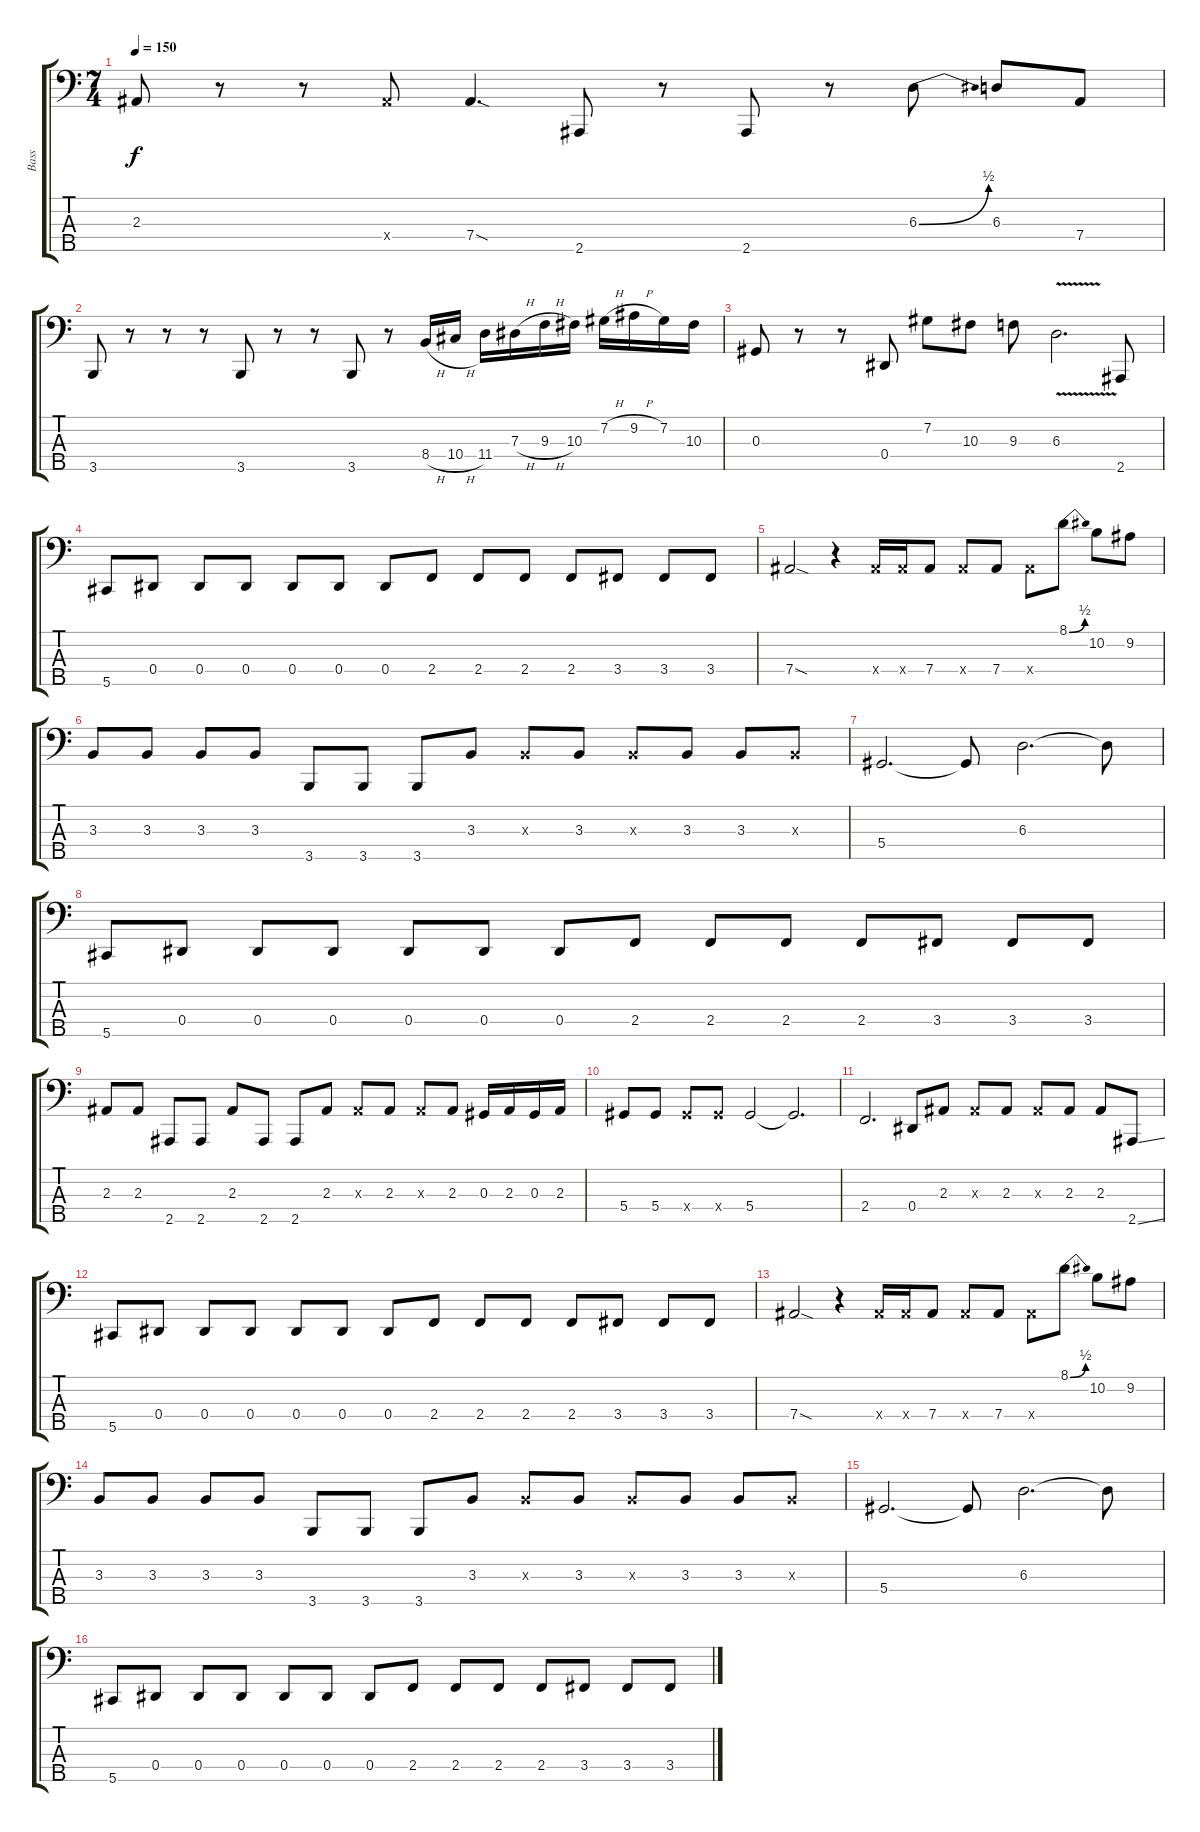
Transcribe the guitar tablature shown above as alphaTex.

\track ("Bass" "Bass") {instrument electricbassfinger}
\staff {score tabs}
\tuning (Gb2 Db2 Ab1 Eb1 Ab0) {hide}
\ts (7 4)
\tempo 150
\clef f4
\ks c
2.3.8{dy f} r.8 r.8 7.4{x}.8 7.4{sod}.4{d} 2.5.8 r.8 2.5.8 r.8 6.3{be (bend 0 0 60 2)}.8 6.3.8 7.4.8 |
3.5.8 r.8 r.8 r.8 3.5.8 r.8 r.8 3.5.8 r.8 8.4{h}.16 10.4{h}.16 11.4.16 7.3{h}.16 9.3{h}.16 10.3.16 7.2{h}.16 9.2{h}.16 7.2.16 10.3.16 |
0.3.8 r.8 r.8 0.4.8 7.2.8 10.3.8 9.3.8 6.3{v}.2{d} 2.5.8 |
5.5.8{volume 16} 0.4.8 0.4.8 0.4.8 0.4.8 0.4.8 0.4.8 2.4.8 2.4.8 2.4.8 2.4.8 3.4.8 3.4.8 3.4.8 |
7.4{sod}.2 r.4 7.4{x}.16 7.4{x}.16 7.4.8 7.4{x}.8 7.4.8 7.4{x}.8 8.1{be (bend 0 0 60 2)}.8 10.2.8 9.2.8 |
3.3.8 3.3.8 3.3.8 3.3.8 3.5.8 3.5.8 3.5.8 3.3.8 3.3{x}.8 3.3.8 3.3{x}.8 3.3.8 3.3.8 3.3{x}.8 |
5.4.2{d} 5.4{t}.8 6.3.2{d} 6.3{t}.8 |
5.5.8 0.4.8 0.4.8 0.4.8 0.4.8 0.4.8 0.4.8 2.4.8 2.4.8 2.4.8 2.4.8 3.4.8 3.4.8 3.4.8 |
2.3.8 2.3.8 2.5.8 2.5.8 2.3.8 2.5.8 2.5.8 2.3.8 2.3{x}.8 2.3.8 2.3{x}.8 2.3.8 0.3.16 2.3.16 0.3.16 2.3.16 |
5.4.8 5.4.8 5.4{x}.8 5.4{x}.8 5.4.2 5.4{t}.2{d} |
2.4.2{d} 0.4.8 2.3.8 2.3{x}.8 2.3.8 2.3{x}.8 2.3.8 2.3.8 2.5{ss}.8 |
5.5.8{volume 16} 0.4.8 0.4.8 0.4.8 0.4.8 0.4.8 0.4.8 2.4.8 2.4.8 2.4.8 2.4.8 3.4.8 3.4.8 3.4.8 |
7.4{sod}.2 r.4 7.4{x}.16 7.4{x}.16 7.4.8 7.4{x}.8 7.4.8 7.4{x}.8 8.1{be (bend 0 0 60 2)}.8 10.2.8 9.2.8 |
3.3.8 3.3.8 3.3.8 3.3.8 3.5.8 3.5.8 3.5.8 3.3.8 3.3{x}.8 3.3.8 3.3{x}.8 3.3.8 3.3.8 3.3{x}.8 |
5.4.2{d} 5.4{t}.8 6.3.2{d} 6.3{t}.8 |
5.5.8 0.4.8 0.4.8 0.4.8 0.4.8 0.4.8 0.4.8 2.4.8 2.4.8 2.4.8 2.4.8 3.4.8 3.4.8 3.4.8
